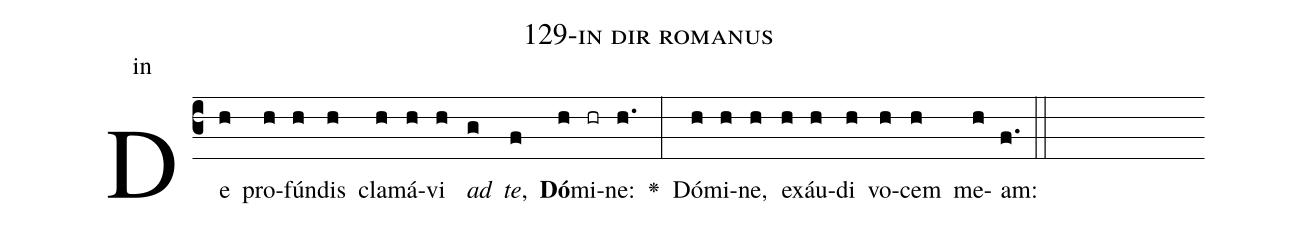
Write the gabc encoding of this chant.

name: 129-in dir romanus;
annotation: in;
%%
(c3)De(h) pro(h)fún(h)dis(h) cla(h)má(h)vi(h) <i>ad</i>(g) <i>te</i>,(f) <b>Dó</b>(h)mi(hr)ne:(h.) <v>\greheightstar</v>(:) Dó(h)mi(h)ne,(h) ex(h)áu(h)di(h) vo(h)cem(h) me(h)am:(f.) (::)


%E(h) u(h) o(h) u(h) a(h) e.(f.) (::)
